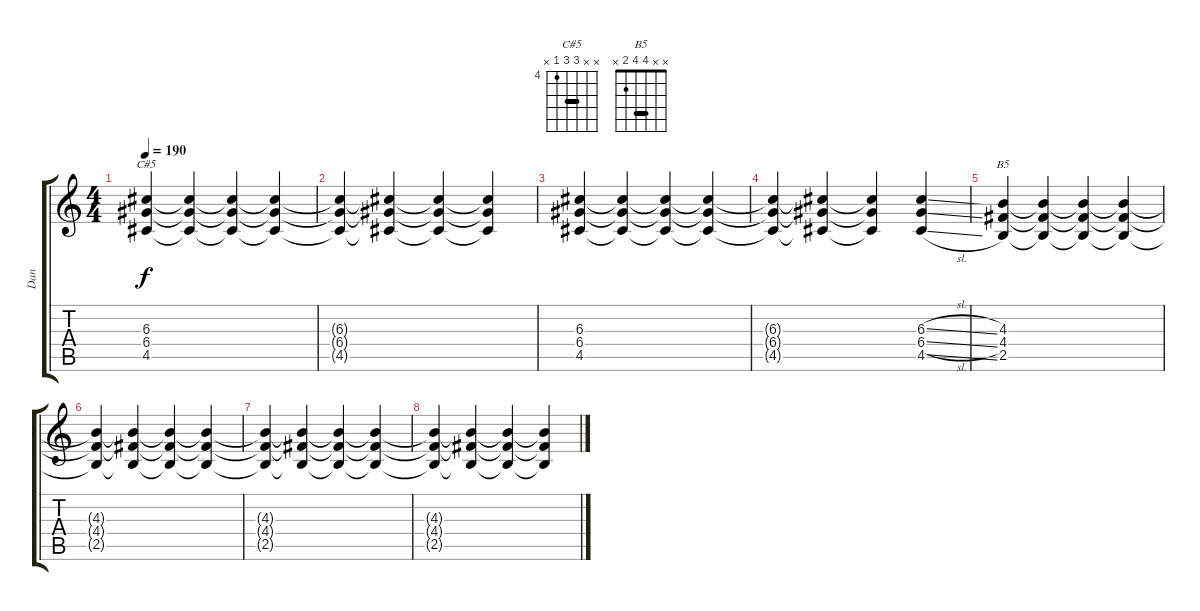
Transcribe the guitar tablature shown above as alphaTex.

\track ("Dan" "Dan") {instrument overdrivenguitar}
\staff {score tabs}
\tuning (E4 B3 G3 D3 A2 E2) {hide}
\chord ("C#5" x x 6 6 4 x) {firstfret 4 barre 6}
\chord ("B5" x x 4 4 2 x) {barre 4}
\ts (4 4)
\tempo 190
\clef g2
\ks c
(6.3 6.4 4.5).4{ch "C#5" dy f} (6.3{t} 6.4{t} 4.5{t}).4 (6.3{t} 6.4{t} 4.5{t}).4 (6.3{t} 6.4{t} 4.5{t}).4 |
(6.3{t} 6.4{t} 4.5{t}).4 (6.3{t} 6.4{t} 4.5{t}).4 (6.3{t} 6.4{t} 4.5{t}).4 (6.3{t} 6.4{t} 4.5{t}).4 |
(6.3 6.4 4.5).4 (6.3{t} 6.4{t} 4.5{t}).4 (6.3{t} 6.4{t} 4.5{t}).4 (6.3{t} 6.4{t} 4.5{t}).4 |
(6.3{t} 6.4{t} 4.5{t}).4 (6.3{t} 6.4{t} 4.5{t}).4 (6.3{t} 6.4{t} 4.5{t}).4 (6.3{sl} 6.4{sl} 4.5{sl}).4 |
(4.3 4.4 2.5).4{ch "B5"} (4.3{t} 4.4{t} 2.5{t}).4 (4.3{t} 4.4{t} 2.5{t}).4 (4.3{t} 4.4{t} 2.5{t}).4 |
(4.3{t} 4.4{t} 2.5{t}).4 (4.3{t} 4.4{t} 2.5{t}).4 (4.3{t} 4.4{t} 2.5{t}).4 (4.3{t} 4.4{t} 2.5{t}).4 |
(4.3{t} 4.4{t} 2.5{t}).4 (4.3{t} 4.4{t} 2.5{t}).4 (4.3{t} 4.4{t} 2.5{t}).4 (4.3{t} 4.4{t} 2.5{t}).4 |
(4.3{t} 4.4{t} 2.5{t}).4 (4.3{t} 4.4{t} 2.5{t}).4 (4.3{t} 4.4{t} 2.5{t}).4 (4.3{t} 4.4{t} 2.5{t}).4
